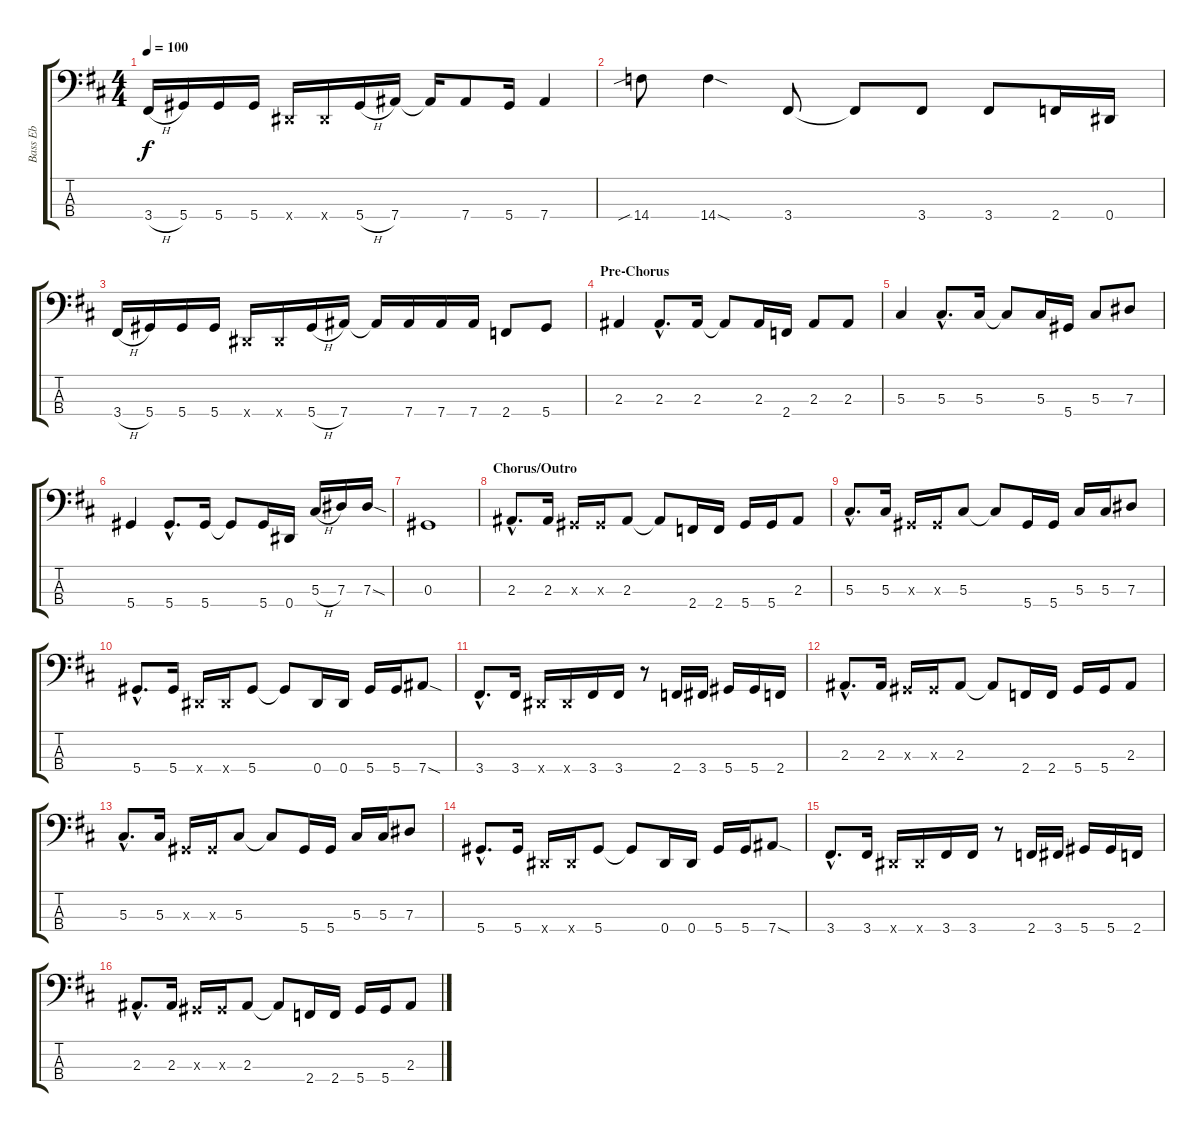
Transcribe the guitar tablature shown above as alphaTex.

\track ("Bass Eb" "Bass Eb") {instrument electricbasspick}
\staff {score tabs}
\tuning (Gb2 Db2 Ab1 Eb1) {hide}
\ts (4 4)
\tempo 100
\clef f4
\ks d
3.4{h}.16{dy f} 5.4.16 5.4.16 5.4.16 0.4{x}.16 0.4{x}.16 5.4{h}.16 7.4.16 7.4{t}.16 7.4.8 5.4.16 7.4.4 |
14.4{sib}.8 14.4{sod}.4 3.4.8 3.4{t}.8 3.4.8 3.4.8 2.4.16 0.4.16 |
3.4{h}.16 5.4.16 5.4.16 5.4.16 0.4{x}.16 0.4{x}.16 5.4{h}.16 7.4.16 7.4{t}.16 7.4.16 7.4.16 7.4.16 2.4.8 5.4.8 |
\section ("" "Pre-Chorus")
2.3.4 2.3{hac}.8{d} 2.3.16 2.3{t}.8 2.3.16 2.4.16 2.3.8 2.3.8 |
5.3.4 5.3{hac}.8{d} 5.3.16 5.3{t}.8 5.3.16 5.4.16 5.3.8 7.3.8 |
5.4.4 5.4{hac}.8{d} 5.4.16 5.4{t}.8 5.4.16 0.4.16 5.3{h}.16 7.3.16 7.3{sod}.16 |
0.3.1 |
\section ("" "Chorus/Outro")
2.3{hac}.8{d} 2.3.16 0.3{x}.16 0.3{x}.16 2.3.8 2.3{t}.8 2.4.16 2.4.16 5.4.16 5.4.16 2.3.8 |
5.3{hac}.8{d} 5.3.16 0.3{x}.16 0.3{x}.16 5.3.8 5.3{t}.8 5.4.16 5.4.16 5.3.16 5.3.16 7.3.8 |
5.4{hac}.8{d} 5.4.16 0.4{x}.16 0.4{x}.16 5.4.8 5.4{t}.8 0.4.16 0.4.16 5.4.16 5.4.16 7.4{sod}.8 |
3.4{hac}.8{d} 3.4.16 0.4{x}.16 0.4{x}.16 3.4.16 3.4.16 r.8 2.4.16 3.4.16 5.4.16 5.4.16 2.4.16 |
2.3{hac}.8{d} 2.3.16 0.3{x}.16 0.3{x}.16 2.3.8 2.3{t}.8 2.4.16 2.4.16 5.4.16 5.4.16 2.3.8 |
5.3{hac}.8{d} 5.3.16 0.3{x}.16 0.3{x}.16 5.3.8 5.3{t}.8 5.4.16 5.4.16 5.3.16 5.3.16 7.3.8 |
5.4{hac}.8{d} 5.4.16 0.4{x}.16 0.4{x}.16 5.4.8 5.4{t}.8 0.4.16 0.4.16 5.4.16 5.4.16 7.4{sod}.8 |
3.4{hac}.8{d} 3.4.16 0.4{x}.16 0.4{x}.16 3.4.16 3.4.16 r.8 2.4.16 3.4.16 5.4.16 5.4.16 2.4.16 |
2.3{hac}.8{d} 2.3.16 0.3{x}.16 0.3{x}.16 2.3.8 2.3{t}.8 2.4.16 2.4.16 5.4.16 5.4.16 2.3.8
